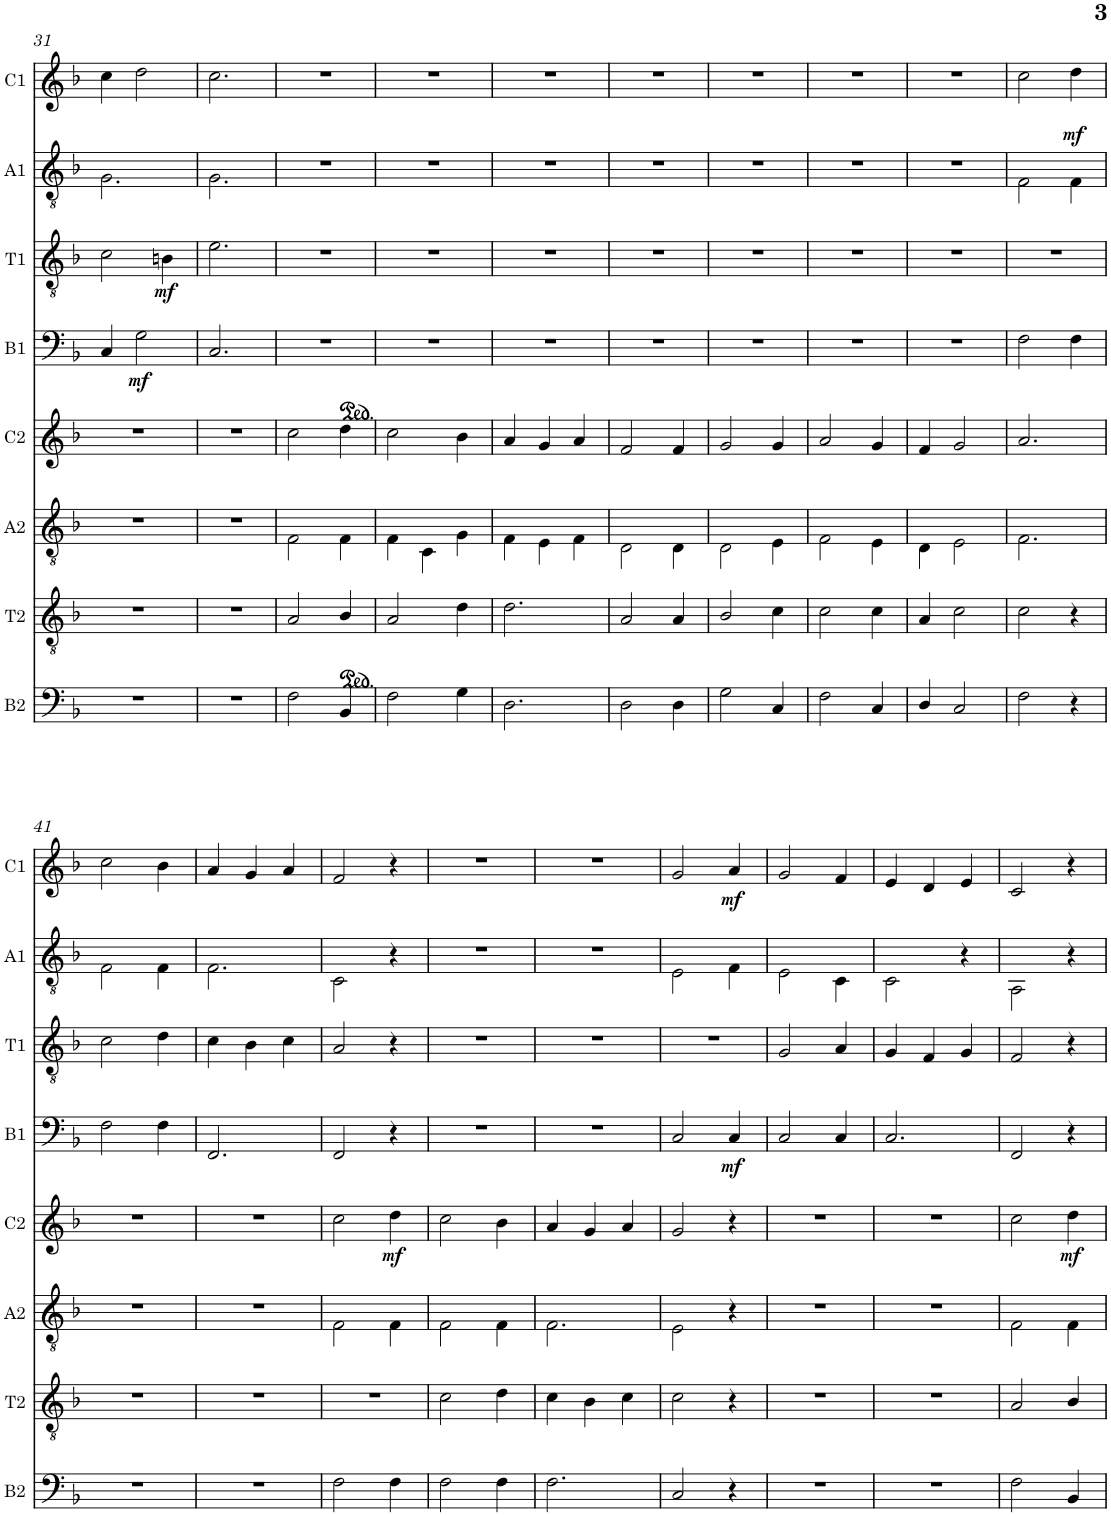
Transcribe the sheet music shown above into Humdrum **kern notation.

**kern	**kern	**kern	**kern	**dynam	**kern	**dynam	**kern	**dynam	**kern	**dynam	**kern	**dynam
*part8	*part7	*part6	*part5	*part5	*part4	*part4	*part3	*part3	*part2	*part2	*part1	*part1
*staff8	*staff7	*staff6	*staff5	*staff5	*staff4	*staff4	*staff3	*staff3	*staff2	*staff2	*staff1	*staff1
*I"Bass 2	*I"Tenor 2	*I"Alto 2	*I"Cantus 2	*	*I"Bass 1	*	*I"Tenor 1	*	*I"Alto 1	*	*I"Cantus 1	*
*I'B2	*I'T2	*I'A2	*I'C2	*	*I'B1	*	*I'T1	*	*I'A1	*	*I'C1	*
!!LO:PB:g=z
*clefF4	*clefGv2	*clefGv2	*clefG2	*	*clefF4	*	*clefGv2	*	*clefGv2	*	*clefG2	*
*k[b-]	*k[b-]	*k[b-]	*k[b-]	*	*k[b-]	*	*k[b-]	*	*k[b-]	*	*k[b-]	*
*M3/4	*M3/4	*M3/4	*M3/4	*	*M3/4	*	*M3/4	*	*M3/4	*	*M3/4	*
=31	=31	=31	=31	=31	=31	=31	=31	=31	=31	=31	=31	=31
2.r	2.r	2.r	2.r	.	4C/	.	2c\	.	2.G\	.	4cc\	.
!	!	!	!	!	!	!LO:DY:b	!	!	!	!	!	!
.	.	.	.	.	2G\	mf	.	.	.	.	2dd\	.
!	!	!	!	!	!	!	!	!LO:DY:b	!	!	!	!
.	.	.	.	.	.	.	4Bn\	mf	.	.	.	.
=32	=32	=32	=32	=32	=32	=32	=32	=32	=32	=32	=32	=32
2.r	2.r	2.r	2.r	.	2.C/	.	2.e\	.	2.G\	.	2.cc\	.
=33	=33	=33	=33	=33	=33	=33	=33	=33	=33	=33	=33	=33
2F\	2A/	2F\	2cc\	.	2.r	.	2.r	.	2.r	.	2.r	.
4BB-/	4B-/	4F\	4dd\	.	.	.	.	.	.	.	.	.
=34	=34	=34	=34	=34	=34	=34	=34	=34	=34	=34	=34	=34
2F\	2A/	4F\	2cc\	.	2.r	.	2.r	.	2.r	.	2.r	.
.	.	4C\	.	.	.	.	.	.	.	.	.	.
4G\	4d\	4G\	4b-\	.	.	.	.	.	.	.	.	.
=35	=35	=35	=35	=35	=35	=35	=35	=35	=35	=35	=35	=35
2.D\	2.d\	4F\	4a/	.	2.r	.	2.r	.	2.r	.	2.r	.
.	.	4E\	4g/	.	.	.	.	.	.	.	.	.
.	.	4F\	4a/	.	.	.	.	.	.	.	.	.
=36	=36	=36	=36	=36	=36	=36	=36	=36	=36	=36	=36	=36
2D\	2A/	2D\	2f/	.	2.r	.	2.r	.	2.r	.	2.r	.
4D\	4A/	4D\	4f/	.	.	.	.	.	.	.	.	.
=37	=37	=37	=37	=37	=37	=37	=37	=37	=37	=37	=37	=37
2G\	2B-/	2D\	2g/	.	2.r	.	2.r	.	2.r	.	2.r	.
4C/	4c\	4E\	4g/	.	.	.	.	.	.	.	.	.
=38	=38	=38	=38	=38	=38	=38	=38	=38	=38	=38	=38	=38
2F\	2c\	2F\	2a/	.	2.r	.	2.r	.	2.r	.	2.r	.
4C/	4c\	4E\	4g/	.	.	.	.	.	.	.	.	.
=39	=39	=39	=39	=39	=39	=39	=39	=39	=39	=39	=39	=39
4D/	4A/	4D\	4f/	.	2.r	.	2.r	.	2.r	.	2.r	.
2C/	2c\	2E\	2g/	.	.	.	.	.	.	.	.	.
=40	=40	=40	=40	=40	=40	=40	=40	=40	=40	=40	=40	=40
2F\	2c\	2.F\	2.a/	.	2F\	.	2.r	.	2F\	.	2cc\	.
!	!	!	!	!	!	!	!	!	!	!LO:DY:a	!	!
4r	4r	.	.	.	4F\	.	.	.	4F\	mf	4dd\	.
!!LO:LB:g=z
=41	=41	=41	=41	=41	=41	=41	=41	=41	=41	=41	=41	=41
2.r	2.r	2.r	2.r	.	2F\	.	2c\	.	2F\	.	2cc\	.
.	.	.	.	.	4F\	.	4d\	.	4F\	.	4b-\	.
=42	=42	=42	=42	=42	=42	=42	=42	=42	=42	=42	=42	=42
2.r	2.r	2.r	2.r	.	2.FF/	.	4c\	.	2.F\	.	4a/	.
.	.	.	.	.	.	.	4B-\	.	.	.	4g/	.
.	.	.	.	.	.	.	4c\	.	.	.	4a/	.
=43	=43	=43	=43	=43	=43	=43	=43	=43	=43	=43	=43	=43
2F\	2.r	2F\	2cc\	.	2FF/	.	2A/	.	2C\	.	2f/	.
!	!	!	!	!LO:DY:b	!	!	!	!	!	!	!	!
4F\	.	4F\	4dd\	mf	4r	.	4r	.	4r	.	4r	.
=44	=44	=44	=44	=44	=44	=44	=44	=44	=44	=44	=44	=44
2F\	2c\	2F\	2cc\	.	2.r	.	2.r	.	2.r	.	2.r	.
4F\	4d\	4F\	4b-\	.	.	.	.	.	.	.	.	.
=45	=45	=45	=45	=45	=45	=45	=45	=45	=45	=45	=45	=45
2.F\	4c\	2.F\	4a/	.	2.r	.	2.r	.	2.r	.	2.r	.
.	4B-\	.	4g/	.	.	.	.	.	.	.	.	.
.	4c\	.	4a/	.	.	.	.	.	.	.	.	.
=46	=46	=46	=46	=46	=46	=46	=46	=46	=46	=46	=46	=46
2C/	2c\	2E\	2g/	.	2C/	.	2.r	.	2E\	.	2g/	.
!	!	!	!	!	!	!LO:DY:b	!	!	!	!	!	!LO:DY:b
4r	4r	4r	4r	.	4C/	mf	.	.	4F\	.	4a/	mf
=47	=47	=47	=47	=47	=47	=47	=47	=47	=47	=47	=47	=47
2.r	2.r	2.r	2.r	.	2C/	.	2G/	.	2E\	.	2g/	.
.	.	.	.	.	4C/	.	4A/	.	4C\	.	4f/	.
=48	=48	=48	=48	=48	=48	=48	=48	=48	=48	=48	=48	=48
2.r	2.r	2.r	2.r	.	2.C/	.	4G/	.	2C\	.	4e/	.
.	.	.	.	.	.	.	4F/	.	.	.	4d/	.
.	.	.	.	.	.	.	4G/	.	4r	.	4e/	.
=49	=49	=49	=49	=49	=49	=49	=49	=49	=49	=49	=49	=49
2F\	2A/	2F\	2cc\	.	2FF/	.	2F/	.	2AA\	.	2c/	.
!	!	!	!	!LO:DY:b	!	!	!	!	!	!	!	!
4BB-/	4B-/	4F\	4dd\	mf	4r	.	4r	.	4r	.	4r	.
=	=	=	=	=	=	=	=	=	=	=	=	=
*-	*-	*-	*-	*-	*-	*-	*-	*-	*-	*-	*-	*-
